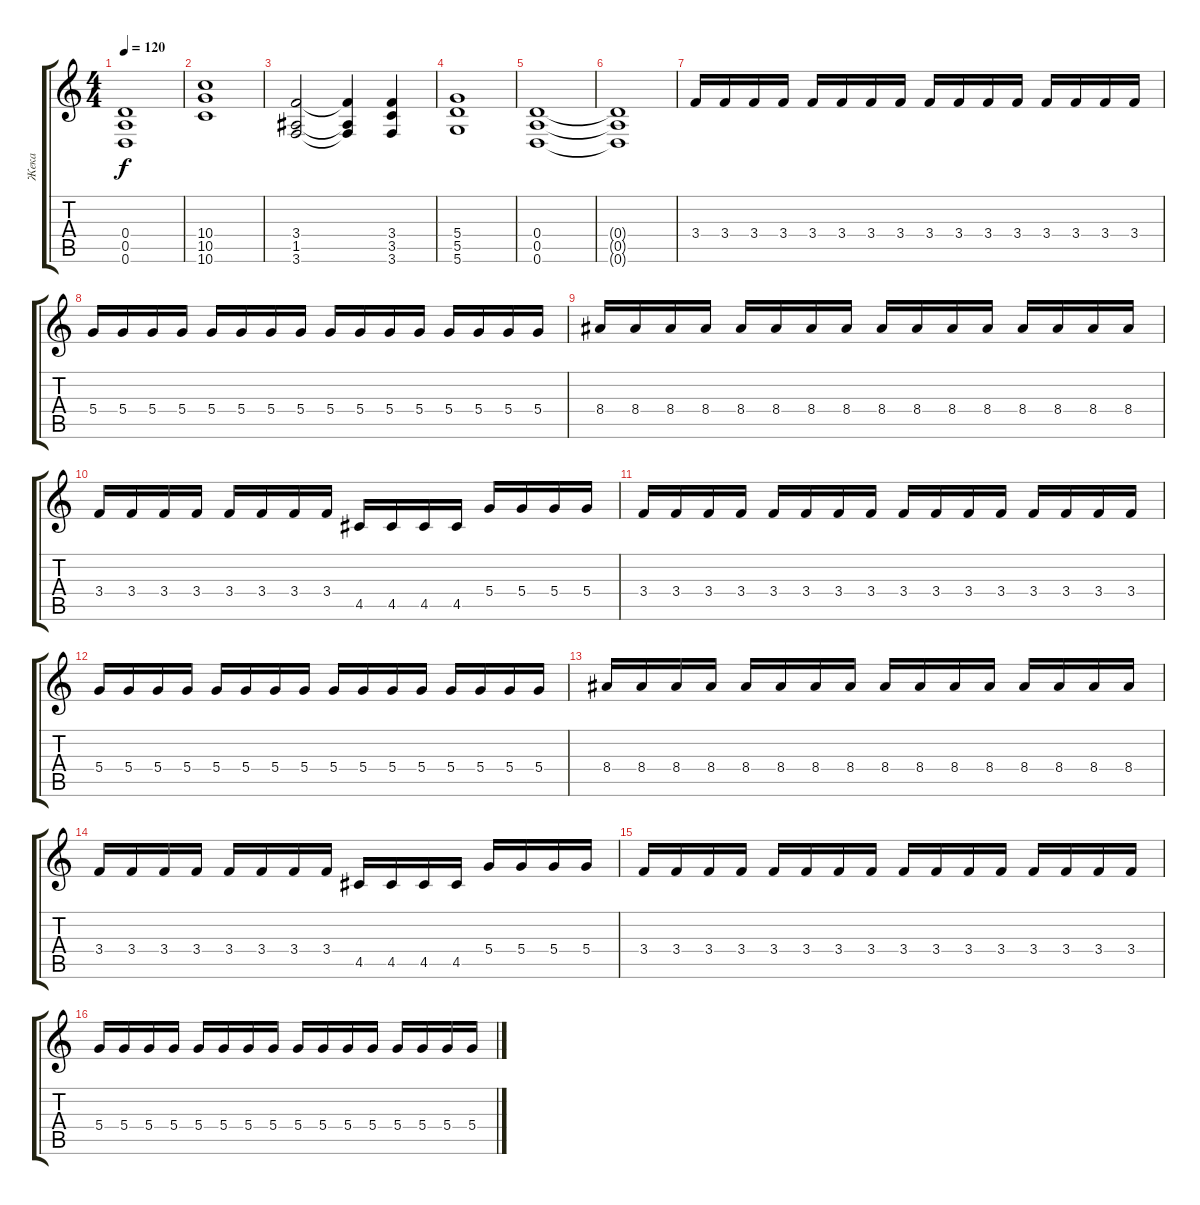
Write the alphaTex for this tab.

\track ("Жека" "Жека") {instrument distortionguitar}
\staff {score tabs}
\tuning (E4 B3 G3 D3 A2 D2) {hide}
\ts (4 4)
\tempo 120
\clef g2
\ks c
(0.4 0.5 0.6).1{dy f} |
(10.4 10.5 10.6).1 |
(3.4 1.5 3.6).2 (3.4{t} 1.5{t} 3.6{t}).4 (3.4 3.5 3.6).4 |
(5.4 5.5 5.6).1 |
(0.4 0.5 0.6).1 |
(0.4{t} 0.5{t} 0.6{t}).1 |
3.4.16 3.4.16 3.4.16 3.4.16 3.4.16 3.4.16 3.4.16 3.4.16 3.4.16 3.4.16 3.4.16 3.4.16 3.4.16 3.4.16 3.4.16 3.4.16 |
5.4.16 5.4.16 5.4.16 5.4.16 5.4.16 5.4.16 5.4.16 5.4.16 5.4.16 5.4.16 5.4.16 5.4.16 5.4.16 5.4.16 5.4.16 5.4.16 |
8.4.16 8.4.16 8.4.16 8.4.16 8.4.16 8.4.16 8.4.16 8.4.16 8.4.16 8.4.16 8.4.16 8.4.16 8.4.16 8.4.16 8.4.16 8.4.16 |
3.4.16 3.4.16 3.4.16 3.4.16 3.4.16 3.4.16 3.4.16 3.4.16 4.5.16 4.5.16 4.5.16 4.5.16 5.4.16 5.4.16 5.4.16 5.4.16 |
3.4.16 3.4.16 3.4.16 3.4.16 3.4.16 3.4.16 3.4.16 3.4.16 3.4.16 3.4.16 3.4.16 3.4.16 3.4.16 3.4.16 3.4.16 3.4.16 |
5.4.16 5.4.16 5.4.16 5.4.16 5.4.16 5.4.16 5.4.16 5.4.16 5.4.16 5.4.16 5.4.16 5.4.16 5.4.16 5.4.16 5.4.16 5.4.16 |
8.4.16 8.4.16 8.4.16 8.4.16 8.4.16 8.4.16 8.4.16 8.4.16 8.4.16 8.4.16 8.4.16 8.4.16 8.4.16 8.4.16 8.4.16 8.4.16 |
3.4.16 3.4.16 3.4.16 3.4.16 3.4.16 3.4.16 3.4.16 3.4.16 4.5.16 4.5.16 4.5.16 4.5.16 5.4.16 5.4.16 5.4.16 5.4.16 |
3.4.16 3.4.16 3.4.16 3.4.16 3.4.16 3.4.16 3.4.16 3.4.16 3.4.16 3.4.16 3.4.16 3.4.16 3.4.16 3.4.16 3.4.16 3.4.16 |
5.4.16 5.4.16 5.4.16 5.4.16 5.4.16 5.4.16 5.4.16 5.4.16 5.4.16 5.4.16 5.4.16 5.4.16 5.4.16 5.4.16 5.4.16 5.4.16
